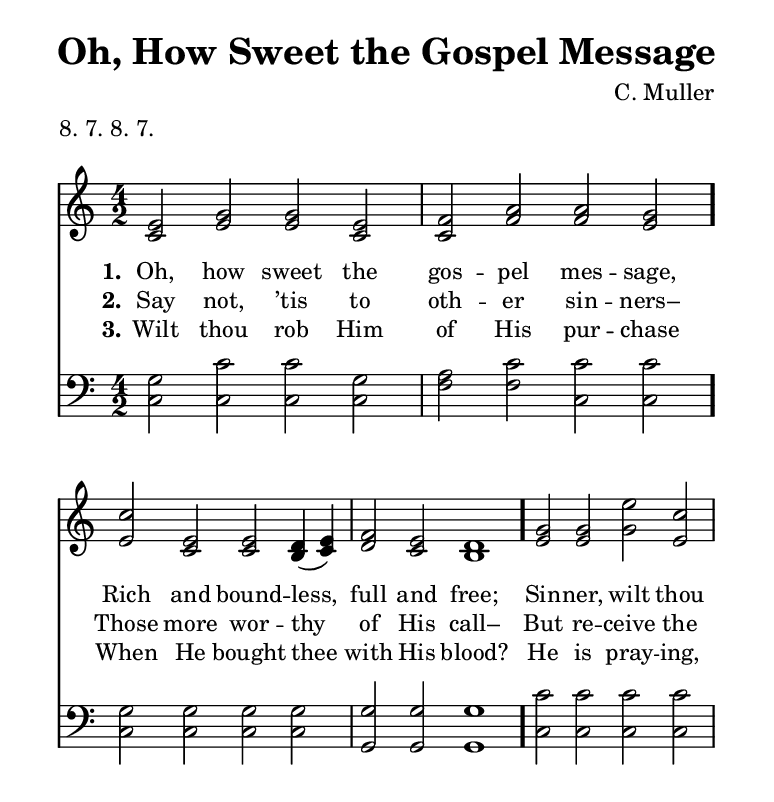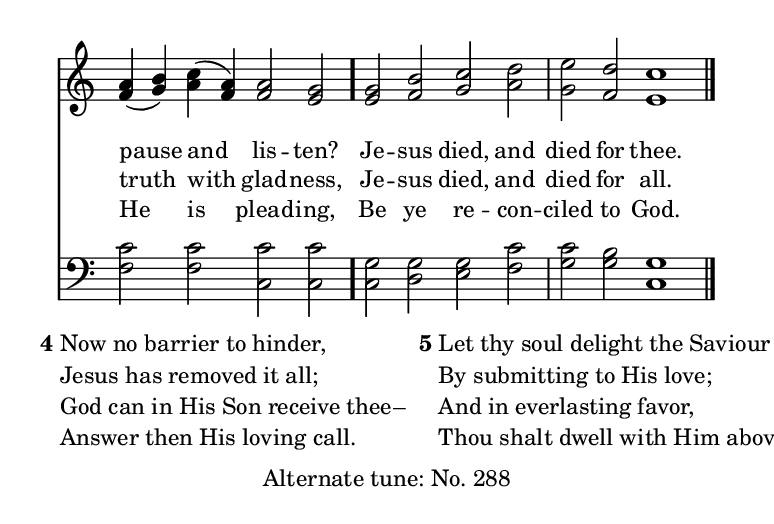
\include "common/global.ily"
\paper {
  \include "common/paper.ily"
  ragged-bottom = ##t
  ragged-last-bottom = ##t
  systems-per-page = #(cond (is-eogsized 2) (#t #f))
}

\header{
  %gospel
  hymnnumber = "97"
  title = "Oh, How Sweet the Gospel Message"
  tunename = "Halle"
  meter = "8. 7. 8. 7."
  poet = ""
  composer = "C. Muller"
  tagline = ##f
}

% for fermata in MIDI
ta = { \tempo 2=80 }
tb = { \tempo 2=40 }

patternAA = { c2 }
patternAB = { c2 c2 c2 c2 | c4( c4) c4( c4) c2 c2 }

patternBA = { c2 c2 c2 c4( c4) | c2 c2 c1 }
patternBB = { c2 c2 c2 c2 | c2 c2 c1 }

global = {
  \include "common/overrides.ily"
  \override Staff.TimeSignature.style = #'numbered
  \time 4/2
  \override Score.MetronomeMark.transparent = ##t % hide all fermata changes too
  \ta
  \key c \major
  \autoBeamOff
}

notesSoprano = {
\global
\relative c' {

  \changePitch \patternAA { e g g e | f a a g }
  \changePitch \patternBA { c e, e d e | f e d }
  \changePitch \patternAB { g g e' c | a b c a a g }
  \changePitch \patternBB { g b c d | e d c }

  \bar "|."

}
}

notesAlto = {
\global
\relative e' {

  \changePitch \patternAA { c e e c | c f f e }
  \changePitch \patternBA { e c c b c | d c b }
  \changePitch \patternAB { e e g e | f g a f f e }
  \changePitch \patternBB { e f g a | g f e }

}
}

notesTenor = {
\global
\relative a {

  \changePitch \patternAA { g c c g | a c c c }
  \changePitch \patternBB { g g g g | g g g }
  \changePitch \patternAA { c c c c | c c c c }
  \changePitch \patternBB { g g g c | c b g }

}
}

notesBass = {
\global
\relative f {

  \changePitch \patternAA { c c c c | f f c c }
  \changePitch \patternBB { c c c c | g g g }
  \changePitch \patternAA { c c c c | f f c c }
  \changePitch \patternBB { c d e f | g g c, }

}
}

wordsA = \lyricmode {
\set stanza = "1."

Oh, how sweet the gos -- pel mes -- sage, \bar "."
Rich and bound -- less, full and free; \bar "." \eogbreak
Sin -- ner, wilt thou pause and lis -- ten? \bar "."
Je -- sus died, and died for thee. \bar "." \eogbreak

}

wordsB = \lyricmode {
\set stanza = "2."

Say not, ’tis to oth -- er sin -- ners–
Those more wor -- thy of His call–
But re -- ceive the truth with glad -- ness,
Je -- sus died, and died for all.

}

wordsC = \lyricmode {
\set stanza = "3."

Wilt thou rob Him of His pur -- chase
When He bought thee with His blood?
He is pray -- ing, He is plead -- ing,
Be ye re -- con -- ciled to God.

}

wordsD = \markuplist {

\line { Now no barrier to hinder, }
\line { Jesus has removed it all; }
\line { God can in His Son receive thee– }
\line { Answer then His loving call. }

}

wordsE = \markuplist {

\line { Let thy soul delight the Saviour }
\line { By submitting to His love; }
\line { And in everlasting favor, }
\line { Thou shalt dwell with Him above. }

}

\score {
  \context ChoirStaff <<
    \context Staff = upper <<
      \set Staff.autoBeaming = ##f
      \set ChoirStaff.systemStartDelimiter = #'SystemStartBar
      \set ChoirStaff.printPartCombineTexts = ##f
      \partcombine #'(2 . 9) \notesSoprano \notesAlto
      \context NullVoice = sopranos { \voiceOne << \notesSoprano >> }
      \context NullVoice = altos { \voiceTwo << \notesAlto >> }
      \context Lyrics = one   \lyricsto sopranos \wordsA
      \context Lyrics = two   \lyricsto sopranos \wordsB
      \context Lyrics = three \lyricsto sopranos \wordsC
    >>
    \context Staff = men <<
      \set Staff.autoBeaming = ##f
      \clef bass
      \set ChoirStaff.printPartCombineTexts = ##f
      \partcombine #'(2 . 9) \notesTenor \notesBass
      \context NullVoice = tenors { \voiceOne << \notesTenor >> }
      \context NullVoice = basses { \voiceTwo << \notesBass >> }
    >>
  >>
  \layout {
    \include "common/layout.ily"
  }
  \midi{
    \include "common/midi.ily"
  }
}

\noPageBreak

\markup { \raise #5 \fill-line {
  \hspace #0.1
  \line{ \bold 4 \column { \wordsD } }
  \hspace #0.1
  \line{ \bold 5 \column { \wordsE } }
  \hspace #0.1
} }

\noPageBreak

\markup { \vspace #1 \fill-line { \line { Alternate tune: No. 288 } } }

\version "2.19.49"  % necessary for upgrading to future LilyPond versions.

% vi:set et ts=2 sw=2 ai nocindent syntax=lilypond:
